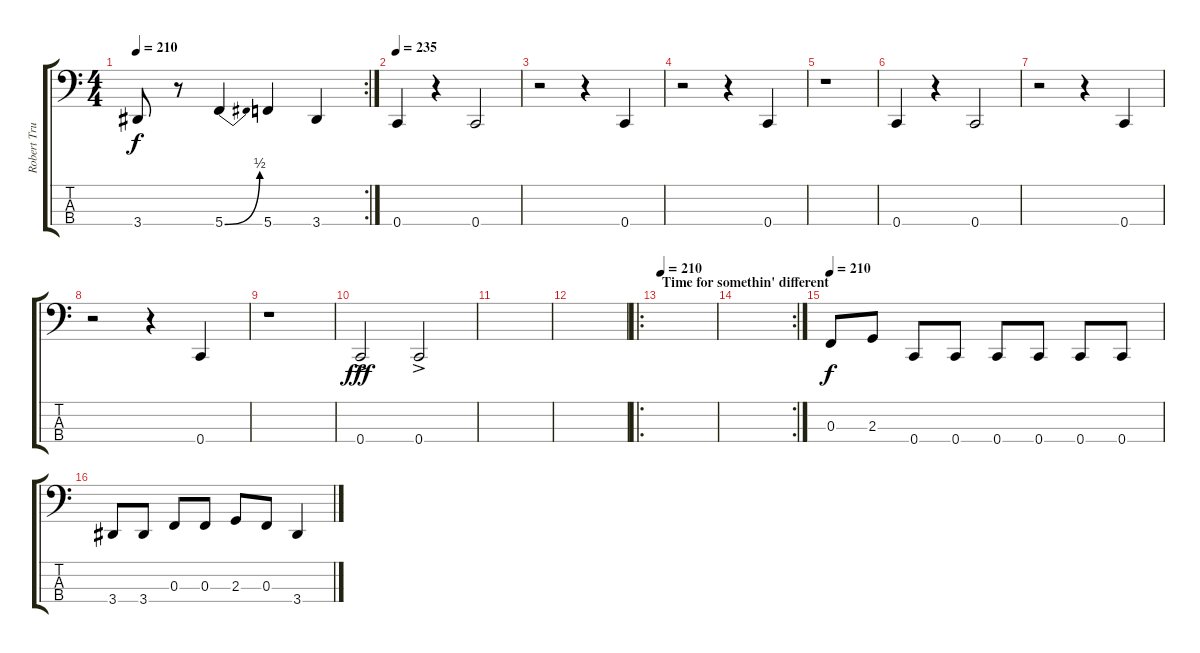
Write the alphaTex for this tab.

\track ("Robert Trujillo" "Robert Tru") {instrument slapbass2}
\staff {score tabs}
\tuning (Eb2 Bb1 F1 C1) {hide}
\rc 2
\ts (4 4)
\tempo 210
\clef f4
\ks c
3.4{t}.8{dy f} r.8 5.4{be (bend 0 0 60 2)}.4 5.4.4 3.4.4 |
\tempo 235
0.4.4 r.4 0.4.2 |
r.2 r.4 0.4.4 |
r.2 r.4 0.4.4 |
r.1 |
0.4.4 r.4 0.4.2 |
r.2 r.4 0.4.4 |
r.2 r.4 0.4.4 |
r.1 |
0.4{ac}.2{dy fff} 0.4{ac}.2 |
|
|
\ro
\section ("" "Time for somethin' different")
\tempo 210
|
\rc 2
|
\tempo 210
0.3.8{dy f} 2.3.8 0.4.8 0.4.8 0.4.8 0.4.8 0.4.8 0.4.8 |
3.4.8 3.4.8 0.3.8 0.3.8 2.3.8 0.3.8 3.4.4
